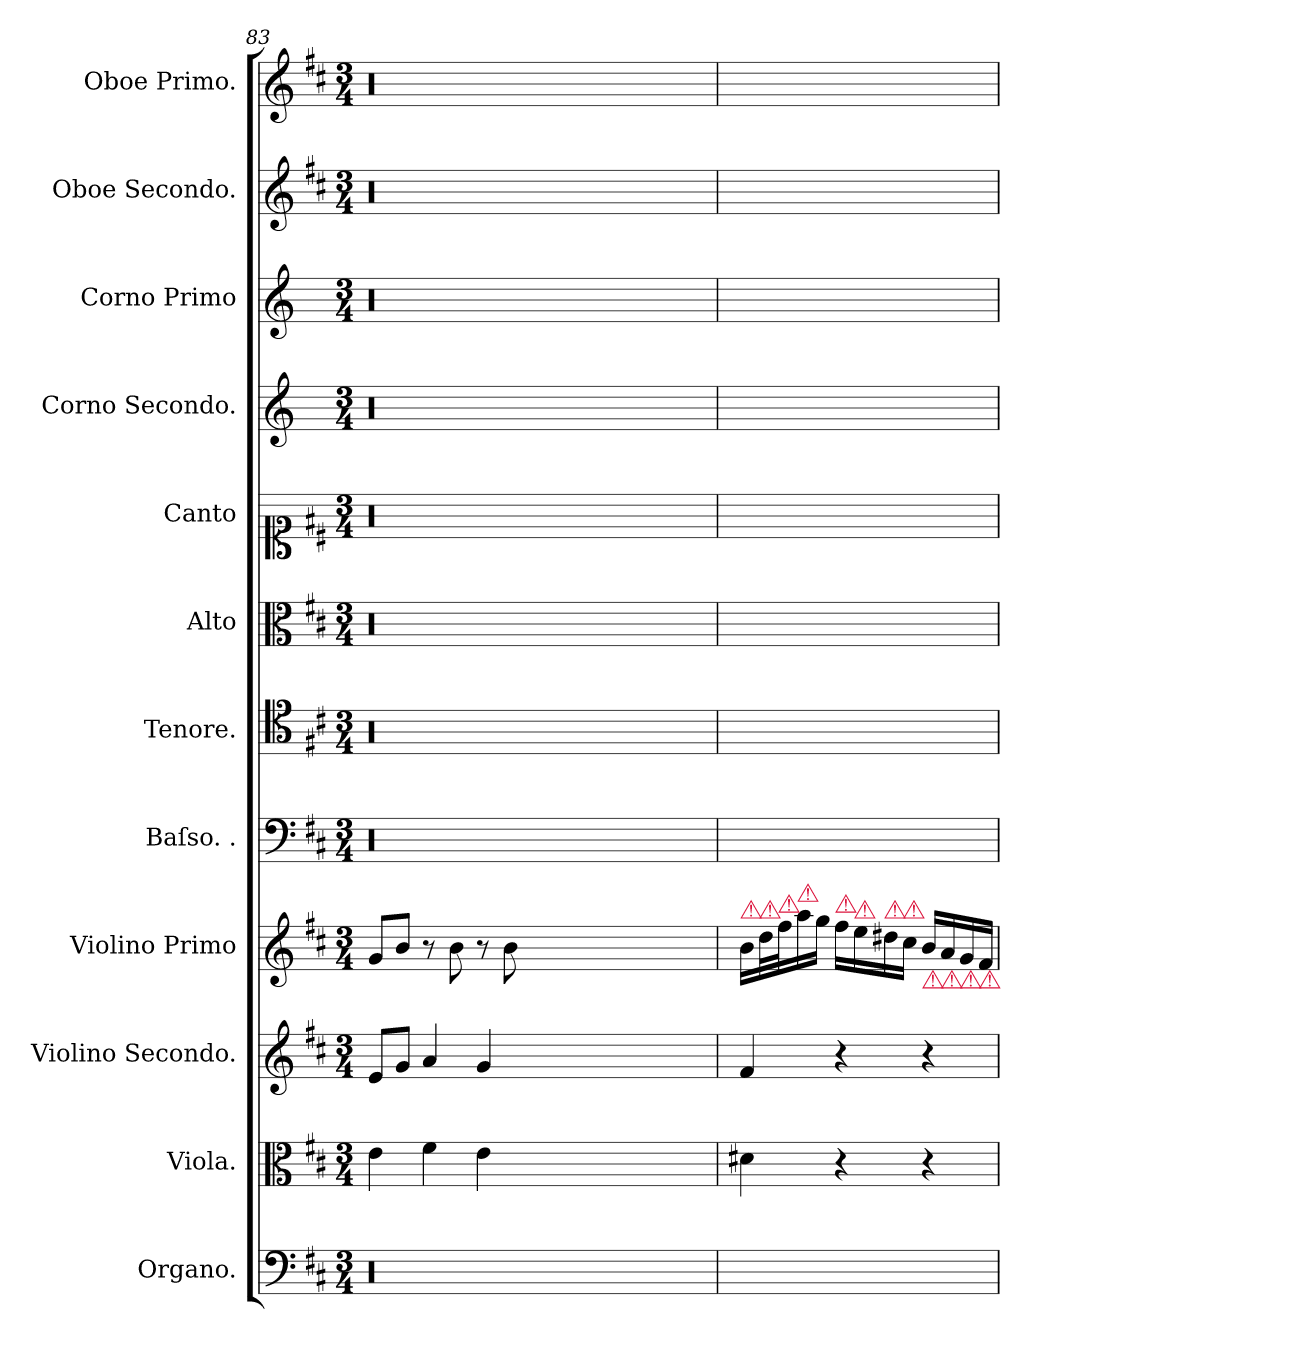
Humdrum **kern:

**kern	**kern	**kern	**kern	**kern	**kern	**kern	**kern	**kern	**kern	**kern	**kern
*part12	*part11	*part10	*part9	*part8	*part7	*part6	*part5	*part4	*part3	*part2	*part1
*staff12	*staff11	*staff10	*staff9	*staff8	*staff7	*staff6	*staff5	*staff4	*staff3	*staff2	*staff1
*I"Organo.	*I"Viola.	*I"Violino Secondo.	*I"Violino Primo	*I"Baſso. .	*I"Tenore.	*I"Alto	*I"Canto	*I"Corno Secondo.	*I"Corno Primo	*I"Oboe Secondo.	*I"Oboe Primo.
*I'org	*I'vla	*I'vl 2	*I'vl 1	*I'B	*I'T	*I'A	*	*I'cor 2	*I'cor 1	*I'ob 2	*I'ob 1
*clefF4	*clefC3	*clefG2	*clefG2	*clefF4	*clefC4	*clefC3	*clefC1	*clefG2	*clefG2	*clefG2	*clefG2
*	*	*	*	*	*	*	*	*ITrd6c10	*ITrd6c10	*	*
*k[f#c#]	*k[f#c#]	*k[f#c#]	*k[f#c#]	*k[f#c#]	*k[f#c#]	*k[f#c#]	*k[f#c#]	*k[f#c#]	*k[f#c#]	*k[f#c#]	*k[f#c#]
*M3/4	*M3/4	*M3/4	*M3/4	*M3/4	*M3/4	*M3/4	*M3/4	*M3/4	*M3/4	*M3/4	*M3/4
=83	=83	=83	=83	=83	=83	=83	=83	=83	=83	=83	=83
!LO:N:vis=00	!	!	!	!LO:N:vis=00	!LO:N:vis=00	!LO:N:vis=00	!LO:N:vis=00	!LO:N:vis=00	!LO:N:vis=00	!LO:N:vis=00	!LO:N:vis=00
0.r	4e\	8e/L	8g/L	0.r	0.r	0.r	0.r	0.r	0.r	0.r	0.r
.	.	8g/J	8b/J	.	.	.	.	.	.	.	.
.	4f#\	4a/	8r	.	.	.	.	.	.	.	.
.	.	.	8b\	.	.	.	.	.	.	.	.
.	4e\	4g/	8r	.	.	.	.	.	.	.	.
.	.	.	8b\	.	.	.	.	.	.	.	.
.	0ryy	0ryy	0ryy	.	.	.	.	.	.	.	.
.	4ryy	4ryy	4ryy	.	.	.	.	.	.	.	.
=84	=84	=84	=84	=84	=84	=84	=84	=84	=84	=84	=84
!	!	!	!LO:TX:a:color=crimson:t=⚠	!	!	!	!	!	!	!	!
2.ryy	4d#X\	4f#/	16b\LL	2.ryy	2.ryy	2.ryy	2.ryy	2.ryy	2.ryy	2.ryy	2.ryy
!	!	!	!LO:TX:a:color=crimson:t=⚠	!	!	!	!	!	!	!	!
.	.	.	32dd\L	.	.	.	.	.	.	.	.
!	!	!	!LO:TX:a:color=crimson:t=⚠	!	!	!	!	!	!	!	!
.	.	.	32ff#\J	.	.	.	.	.	.	.	.
!	!	!	!LO:TX:a:color=crimson:t=⚠	!	!	!	!	!	!	!	!
.	.	.	16aa\	.	.	.	.	.	.	.	.
.	.	.	16gg\JJ	.	.	.	.	.	.	.	.
!	!	!	!LO:TX:a:color=crimson:t=⚠	!	!	!	!	!	!	!	!
.	4r	4r	16ff#\LL	.	.	.	.	.	.	.	.
!	!	!	!LO:TX:a:color=crimson:t=⚠	!	!	!	!	!	!	!	!
.	.	.	16ee\	.	.	.	.	.	.	.	.
!	!	!	!LO:TX:a:color=crimson:t=⚠	!	!	!	!	!	!	!	!
.	.	.	16dd#X\	.	.	.	.	.	.	.	.
!	!	!	!LO:TX:a:color=crimson:t=⚠	!	!	!	!	!	!	!	!
.	.	.	16cc#\JJ	.	.	.	.	.	.	.	.
!	!	!	!LO:TX:b:color=crimson:t=⚠	!	!	!	!	!	!	!	!
.	4r	4r	16b/LL	.	.	.	.	.	.	.	.
!	!	!	!LO:TX:b:color=crimson:t=⚠	!	!	!	!	!	!	!	!
.	.	.	16a/	.	.	.	.	.	.	.	.
!	!	!	!LO:TX:b:color=crimson:t=⚠	!	!	!	!	!	!	!	!
.	.	.	16g/	.	.	.	.	.	.	.	.
!	!	!	!LO:TX:b:color=crimson:t=⚠	!	!	!	!	!	!	!	!
.	.	.	16f#/JJ	.	.	.	.	.	.	.	.
=	=	=	=	=	=	=	=	=	=	=	=
*-	*-	*-	*-	*-	*-	*-	*-	*-	*-	*-	*-
